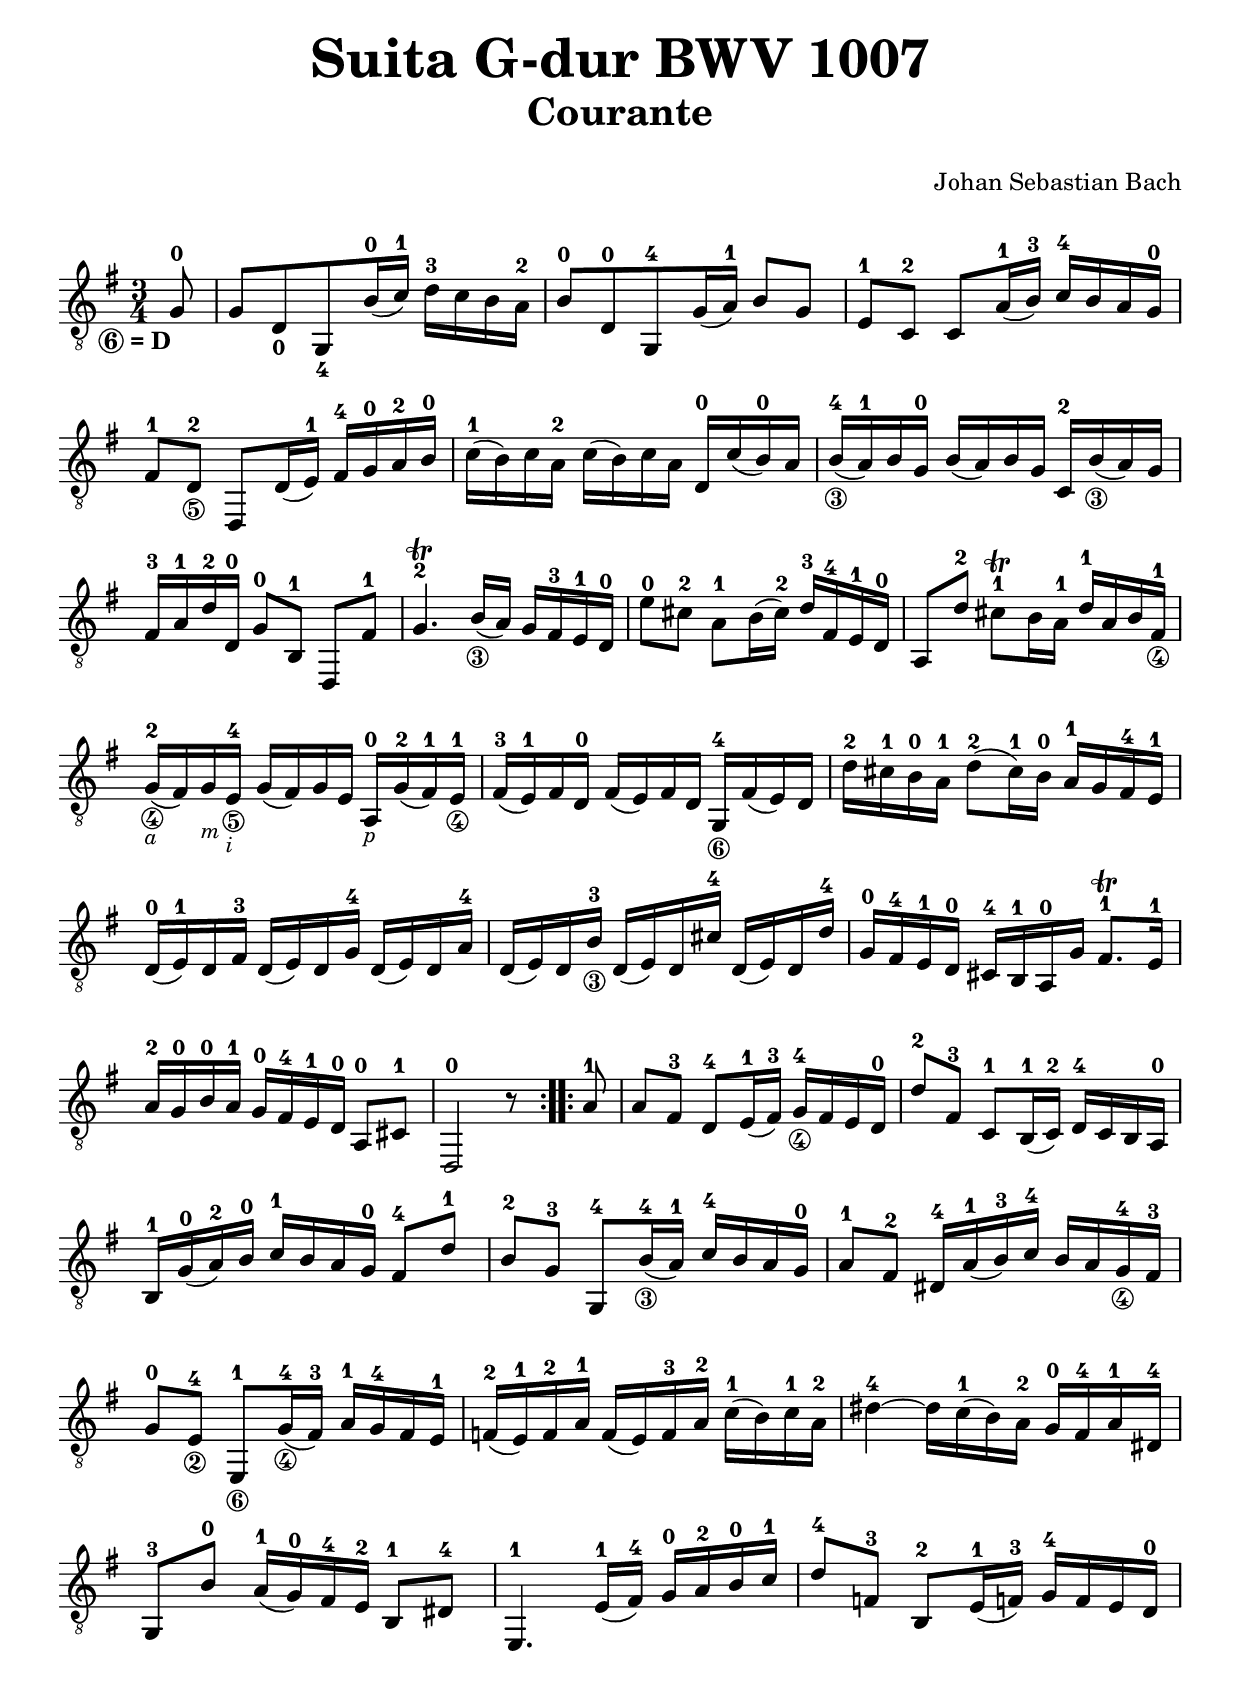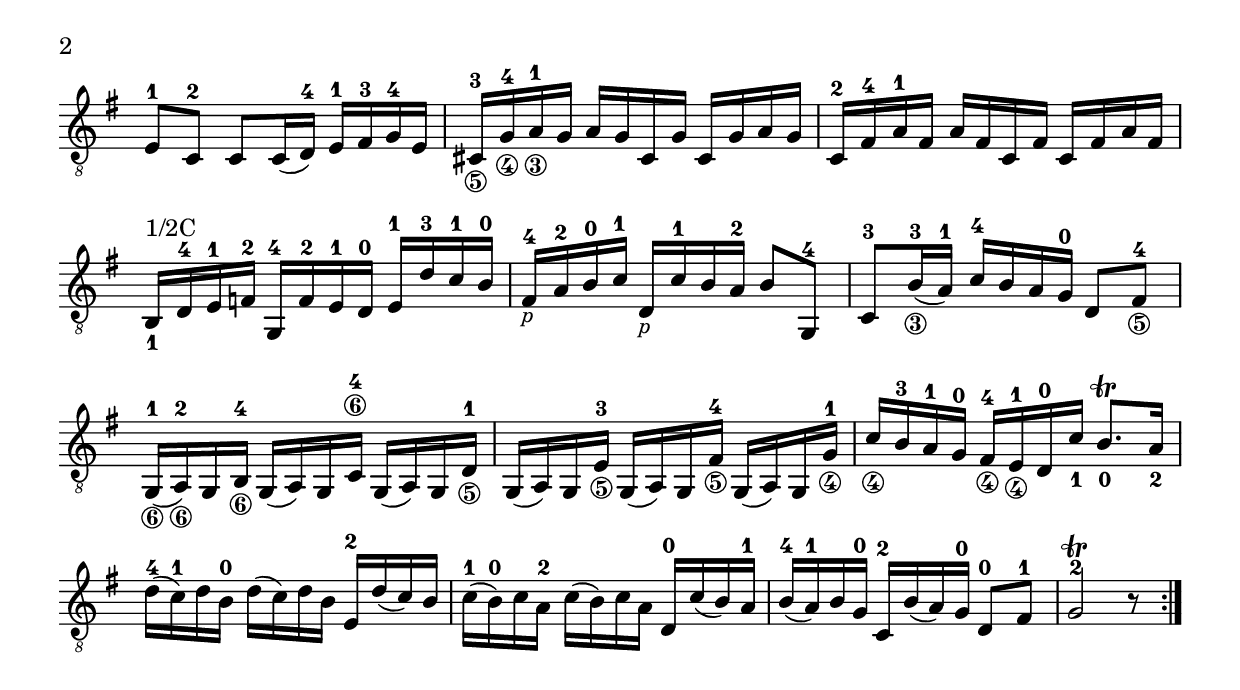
\version "2.19.80"


\include "global.ly"
\include "paper.ly"

#(set-global-staff-size 21)


\header {
  title = \markup  \center-column { \fontsize #3 {"Suita G-dur BWV 1007" } "Courante" " "}
  composer = \markup \center-column { "Johan Sebastian Bach" " " }
}


\score {

  \new Staff {
    \set Staff.midiInstrument="acoustic guitar (nylon)"
    \override Staff.NoteCollision #'merge-differently-headed = ##t
    \override Staff.Stem #'length-fraction = #1.2
    \time 3/4
    \key g \major
    \clef "G_8"
    \relative c' {
      \repeat volta 2 {
        \once \override TextScript #'extra-offset = #'(-6 . 0)
        \partial8  g8^0 _\SCORDATURE | % 2
        g8 [  d8_0 g,8_4 h'16^0  (c16)^1 ]
        d16^3 [  c16  h16  a16^2 ] | % 3
        h8^0 [  d,8^0 g,8^4 g'16  (a16)^1 ]
        h8 [  g8 ] | % 4
        e8^1 [  c8^2 ]  c8 [  a'16^1  (h16)^3 ]
        c16^4 [  h16  a16  g16^0 ] | % 5
        fis8^1 [  d8_\5^2 ]  d,8 [  d'16  (e16)^1 ]
        fis16^4 [  g16^0  a16^2  h16^0 ]  | % 6
        c16^1 [  (h16)  c16  a16^2 ]
        c16 [  (h16)  c16  a16 ]
        d,16^0 [  c'16  (h16)^0  a16 ] | % 7
        h16_\3^4 [  (a16)^1  h16  g16^0 ]  h16 [ (a16)  h16  g16 ]  c,16^2 [  h'16_\3  (a16)  g16 ] | % 8
        fis16^3 [  a16^1  d16^2  d,16^0 ]  g8^0 [
        h,8^1 ]  d,8 [  fis'8^1 ] | % 9
        g4.^2\trill  h16_\3 [  (a16) ]  g16 [  fis16^3 e16^1  d16^0 ] |
        e'8^0 [  cis8^2 ]  a8^1 [  h16
        (cis16)^2 ]  d16^3 [  fis,16^4  e16^1  d16^0
        ]  | % 11
        a8 [  d'8^2 ]  cis8^1\trill [  h16
        a16^1 ]  d16^1 [  a16  h16  fis16_\4^1 ] | % 12
        g16_\4^2 _\afi [  (fis16)  g16 _\mfi  e16_\5^4_\ifi ]  g16 [
        (fis16)  g16  e16 ]  <a,-0>16 _\pfi [  <g'-2>16
        (fis16)^1  e16^1_\4 ] | % 13
        fis16^3 [  (e16)^1  fis16  d16^0 ]  fis16
        [  (e16)  fis16  d16 ]  g,16_\6^4 [
        fis'16  (e16)  d16 ] | % 14
        d'16^2 [  cis16^1  h16^0  a16^1 ]
        d8^2 [  (cis16)^1  h16^0 ]  a16^1 [
        g16  fis16^4  e16^1 ]  | % 15
        d16^0 [  (e16)^1  d16  fis16^3 ]  d16 [
        (e16)  d16  g16^4 ]  d16 [  (e16)
        d16  a'16^4 ] | % 16
        d,16 [  (e16)  d16  h'16_\3^3 ]  d,16 [
        (e16)  d16  cis'16^4 ]  d,16 [  (e16)
        d16  d'16^4 ] | % 17
        g,16^0 [  fis16^4  e16^1  d16^0 ]  cis16^4
        [  h16^1  a16^0  g'16 ]  fis8.^1\trill [  e16^1
        ] | % 18
        a16^2[  g16^0  h16^0  a16^1 ]  g16^0 [
        fis16 ^4 e16^1  d16^0 ]  a8^0 [  cis8^1 ]
        | % 19
        d,2^0 r8
      }
      \repeat volta 2 {
        a''8^1 | % 38
        a8 [  fis8^3 ]  d8^4 [  e16^1  (fis16)^3 ]
        g16_\4^4 [  fis16  e16  d16^0 ] | % 39
        d'8^2 [  fis,8^3 ]  c8^1 [  h16^1  (c16)^2 ]
        d16^4 [  c16  h16  a16^0 ] |
        h16^1 [  g'16^0  (a16)^2  h16^0 ]  c16^1 [
        h16  a16  g16^0 ]  fis8^4 [  d'8^1 ] | % 41
        h8^2 [  g8^3 ]  g,8^4 [  h'16_\3^4  (a16)^1 ]
        c16^4 [  h16  a16  g16^0 ]  | % 42
        a8^1 [  fis8^2 ]  dis16^4 [  a'16^1  (h16)^3
        c16^4 ]  h16 [  a16  g16_\4^4  fis16^3 ]
        | % 43
        g8^0 [  e8_\2^4 ]  e,8_\6^1 [  g'16_\4^4  (fis16)^3 ]
        a16^1 [  g16^4  fis16  e16^1 ] | % 44
        f16^2 [  (e16)^1  f16^2  a16^1 ]  f16 [
        (e16)  f16^3  a16^2 ]  c16^1 [  (h16)
        c16^1  a16^2 ] | % 45
        dis4^4 ~  dis16 [  c16^1  (h16)
        a16 ]^2  g16^0 [  fis16^4  a16^1  dis,16^4
        ]  | % 46
        g,8^3 [  h'8^0 ]  a16^1 [  (g16)^0  fis16^4
        e16^2 ]  h8^1 [  dis8^4 ] | % 47
        e,4.^1  e'16^1 [  (fis16)^4 ]  g16^0 [  a16^2
        h16^0  c16^1 ] | % 48
        d8^4 [  f,8^3 ]  h,8^2 [  e16^1  (f!16)^3 ]
        g16^4 [  f16  e16  d16^0 ] | % 49
        e8^1 [  c8^2 ]  c8 [  c16  (d16)^4 ]
        e16^1 [  fis16^3  g16^4  e16 ] |
        cis16^3_\5 [  g'16_\4^4  a16_\3^1  g16 ]  a16 [
        g16  cis,16  g'16 ]  cis,16 [
        g'16  a16  g16 ] | % 51
        c,16^2 [  fis16^4  a16^1  fis16 ]  a16
        [  fis16  c16  fis16 ]  c16 [
        fis16  a16  fis16 ] | % 52
        h,16_1^"1/2C" [  d16^4  e16^1  f16^2 ]  g,16^4 [
        f'16^2  e16^1  d16^0 ]  e16^1 [  d'16^3
        c16^1  h16^0 ] | % 53
        fis16^4_\pfi [  a16^2  h16^0  c16^1 ]  d,16_\pfi [
        c'16^1  h16  a16^2 ]  h8 [  g,8^4 ] | % 54
        c8^3 [  h'16^3_\3  (a16)^1 ]  c16^4 [  h16
        a16  g16^0 ]  d8 [  fis8_\5^4 ]  | % 55
        g,16^1_\6 [  (a16)^2_\6  g16  h16^4_\6 ]  g16 [
        (a16)  g16  c16^4\6 ]  g16 [  (a16)
        g16  d'16^1_\5 ] | % 56
        g,16 [  (a16)  g16  e'16^3_\5 ]  g,16 [
        (a16)  g16  fis'16^4_\5 ]  g,16 [  (a16)
        g16  g'16^1_\4 ] | % 57
        c16_\4 [  h16^3  a16^1  g16^0 ]  fis16^4_\4 [
        e16^1_\4  d16^0  c'16_1 ]  h8._0 \trill [  a16_2  ]
        | % 58
        d16^4 [  (c16)^1  d16  h16^0 ]
        d16 [  (c16)  d16  h16 ]
        e,16^2 [  d'16  (c16)  h16 ] | % 59
        c16^1 [  (h16)^0  c16  a16^2 ]
        c16 [  (h16)  c16  a16 ]
        d,16^0 [  c'16  (h16)  a16^1 ] |
        h16^4 [  (a16)^1  h16  g16^0 ]  c,16^2 [
        h'16  (a16)  g16^0 ]  d8^0 [  fis8^1 ] | % 61
        g2^2\trill r8
      }
      \bar ":|."
    }

  }

  \midi {
    \context {
      \Score
      tempoWholesPerMinute = #(ly:make-moment 73 4)
    }
  }
  \layout {
    %ragged-last = ##t
  }

}




